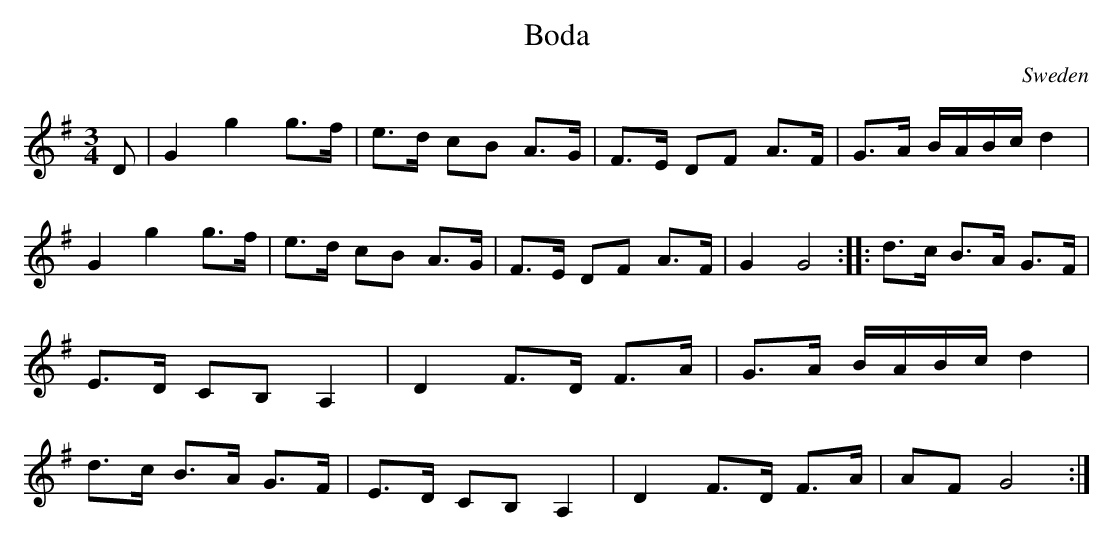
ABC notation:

X:1
T:Boda
M:3/4
L:1/8
O:Sweden
K:G
D | \
G2 g2 g>f | e>d cB A>G | F>E DF A>F | G>A B/2A/2B/2c/2 d2 |\
G2 g2 g>f | e>d cB A>G | F>E DF A>F | G2 G4:: \
d>c B>A G>F | E>D CB, A,2 | D2 F>D F>A | G>A B/2A/2B/2c/2 d2 |\
d>c B>A G>F | E>D CB, A,2 | D2 F>D F>A | AF G4:|
